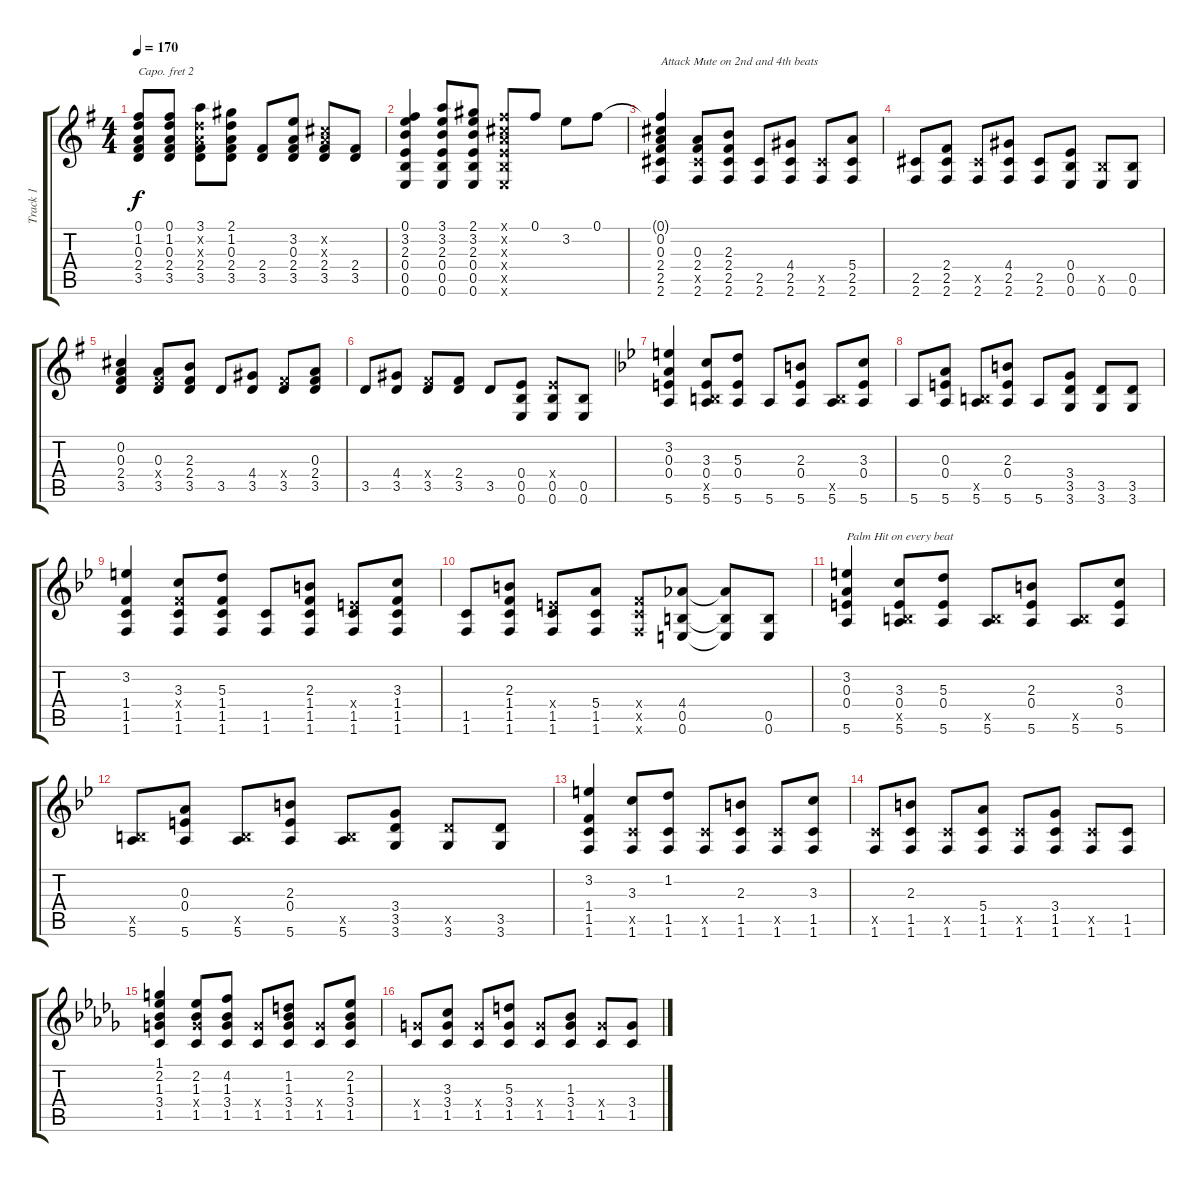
\track ("Track 1" "Track 1") {instrument acousticguitarsteel}
\staff {score tabs}
\capo 2
\tuning (E4 B3 G3 D3 A2 D2) {hide}
\ts (4 4)
\tempo 170
\clef g2
\ks eminor
(0.1{t} 1.2{t} 0.3{t} 2.4{t} 3.5{t}).8{dy f} (0.1 1.2 0.3 2.4 3.5).8 (3.1 1.2{x} 0.3{x} 2.4 3.5).8 (2.1 1.2 0.3 2.4 3.5).8 (2.4 3.5).8 (3.2 0.3 2.4 3.5).8 (0.2{x} 0.3{x} 2.4 3.5).8 (2.4 3.5).8 |
(0.1 3.2 2.3 0.4 0.5 0.6).4 (3.1 3.2 2.3 0.4 0.5 0.6).8 (2.1 3.2 2.3 0.4 0.5 0.6).8 (0.1{x} 0.2{x} 0.3{x} 0.4{x} 0.5{x} 0.6{x}).8 0.1.8 3.2.8 0.1.8 |
(0.1{t} 0.2 0.3 2.4 2.5 2.6).4{txt "Attack Mute on 2nd and 4th beats"} (0.3 2.4 2.5{x} 2.6).8 (2.3 2.4 2.5 2.6).8 (2.5 2.6).8 (4.4 2.5 2.6).8 (2.5{x} 2.6).8 (5.4 2.5 2.6).8 |
(2.5 2.6).8 (2.4 2.5 2.6).8 (2.5{x} 2.6).8 (4.4 2.5 2.6).8 (2.5 2.6).8 (0.4 0.5 0.6).8 (0.5{x} 0.6).8 (0.5 0.6).8 |
(0.2 0.3 2.4 3.5).4 (0.3 2.4{x} 3.5).8 (2.3 2.4 3.5).8 3.5.8 (4.4 3.5).8 (2.4{x} 3.5).8 (0.3 2.4 3.5).8 |
3.5.8 (4.4 3.5).8 (2.4{x} 3.5).8 (2.4 3.5).8 3.5.8 (0.4 0.5 0.6).8 (0.4{x} 0.5 0.6).8 (0.5 0.6).8 |
\ks gminor
(3.2 0.3 0.4 5.6).4 (3.3 0.4 0.5{x} 5.6).8 (5.3 0.4 5.6).8 5.6.8 (2.3 0.4 5.6).8 (0.5{x} 5.6).8 (3.3 0.4 5.6).8 |
5.6.8 (0.3 0.4 5.6).8 (0.5{x} 5.6).8 (2.3 0.4 5.6).8 5.6.8 (3.4 3.5 3.6).8 (3.5 3.6).8 (3.5 3.6).8 |
(3.2 1.4 1.5 1.6).4 (3.3 1.4{x} 1.5 1.6).8 (5.3 1.4 1.5 1.6).8 (1.5 1.6).8 (2.3 1.4 1.5 1.6).8 (0.4{x} 1.5 1.6).8 (3.3 1.4 1.5 1.6).8 |
(1.5 1.6).8 (2.3 1.4 1.5 1.6).8 (0.4{x} 1.5 1.6).8 (5.4 1.5 1.6).8 (1.4{x} 1.5{x} 1.6{x}).8 (4.4 0.5 0.6).8 (4.4{t} 0.5{t} 0.6{t}).8 (0.5 0.6).8 |
(3.2 0.3 0.4 5.6).4{txt "Palm Hit on every beat"} (3.3 0.4 0.5{x} 5.6).8 (5.3 0.4 5.6).8 (0.5{x} 5.6).8 (2.3 0.4 5.6).8 (0.5{x} 5.6).8 (3.3 0.4 5.6).8 |
(0.5{x} 5.6).8 (0.3 0.4 5.6).8 (0.5{x} 5.6).8 (2.3 0.4 5.6).8 (0.5{x} 5.6).8 (3.4 3.5 3.6).8 (3.5{x} 3.6).8 (3.5 3.6).8 |
(3.2 1.4 1.5 1.6).4 (3.3 1.5{x} 1.6).8 (1.2 1.5 1.6).8 (1.5{x} 1.6).8 (2.3 1.5 1.6).8 (1.5{x} 1.6).8 (3.3 1.5 1.6).8 |
(1.5{x} 1.6).8 (2.3 1.5 1.6).8 (1.5{x} 1.6).8 (5.4 1.5 1.6).8 (1.5{x} 1.6).8 (3.4 1.5 1.6).8 (1.5{x} 1.6).8 (1.5 1.6).8 |
\ks bbminor
(1.1 2.2 1.3 3.4 1.5).4 (2.2 1.3 3.4{x} 1.5).8 (4.2 1.3 3.4 1.5).8 (3.4{x} 1.5).8 (1.2 1.3 3.4 1.5).8 (3.4{x} 1.5).8 (2.2 1.3 3.4 1.5).8 |
(3.4{x} 1.5).8 (3.3 3.4 1.5).8 (3.4{x} 1.5).8 (5.3 3.4 1.5).8 (3.4{x} 1.5).8 (1.3 3.4 1.5).8 (3.4{x} 1.5).8 (3.4 1.5).8
